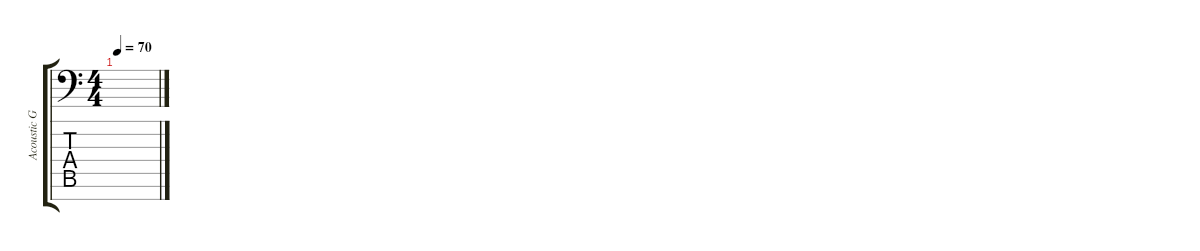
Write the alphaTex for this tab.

\track ("Acoustic Guitar (nylon)" "Acoustic G") {instrument overdrivenguitar}
\staff {score tabs}
\tuning (E4 B3 G3 D3 A2 D2 C-1) {hide}
\ts (4 4)
\tempo 70
\clef f4
\ks c
